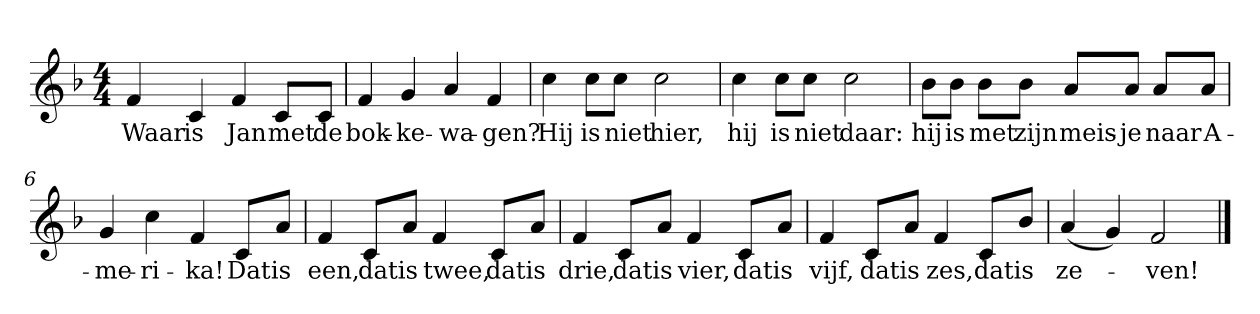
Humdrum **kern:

**kern	**text
*part1	*part1
*staff1	*staff1
*clefG2	*
*k[b-]	*
*F:	*
*M4/4	*
*MM120	*
=1	=1
4f	Waar
4c	is
4f	Jan
8c/L	met
8c/J	de
=2	=2
4f	bok-
4g	-ke-
4a	-wa-
4f	-gen?
=3	=3
4cc	Hij
8cc\L	is
8cc\J	niet
2cc	hier,
=4	=4
4cc	hij
8cc\L	is
8cc\J	niet
2cc	daar:
=5	=5
8b-\L	hij
8b-\J	is
8b-\L	met
8b-\J	zijn
8a/L	meis-
8a/J	-je
8a/L	naar
8a/J	A-
=6	=6
4g	-me-
4cc	-ri-
4f	-ka!
8c/L	Dat
8a/J	is
=7	=7
4f	een,
8c/L	dat
8a/J	is
4f	twee,
8c/L	dat
8a/J	is
=8	=8
4f	drie,
8c/L	dat
8a/J	is
4f	vier,
8c/L	dat
8a/J	is
=9	=9
4f	vijf,
8c/L	dat
8a/J	is
4f	zes,
8c/L	dat
8b-/J	is
=10	=10
(4a	ze-
4g)	.
2f	-ven!
==	==
*-	*-
